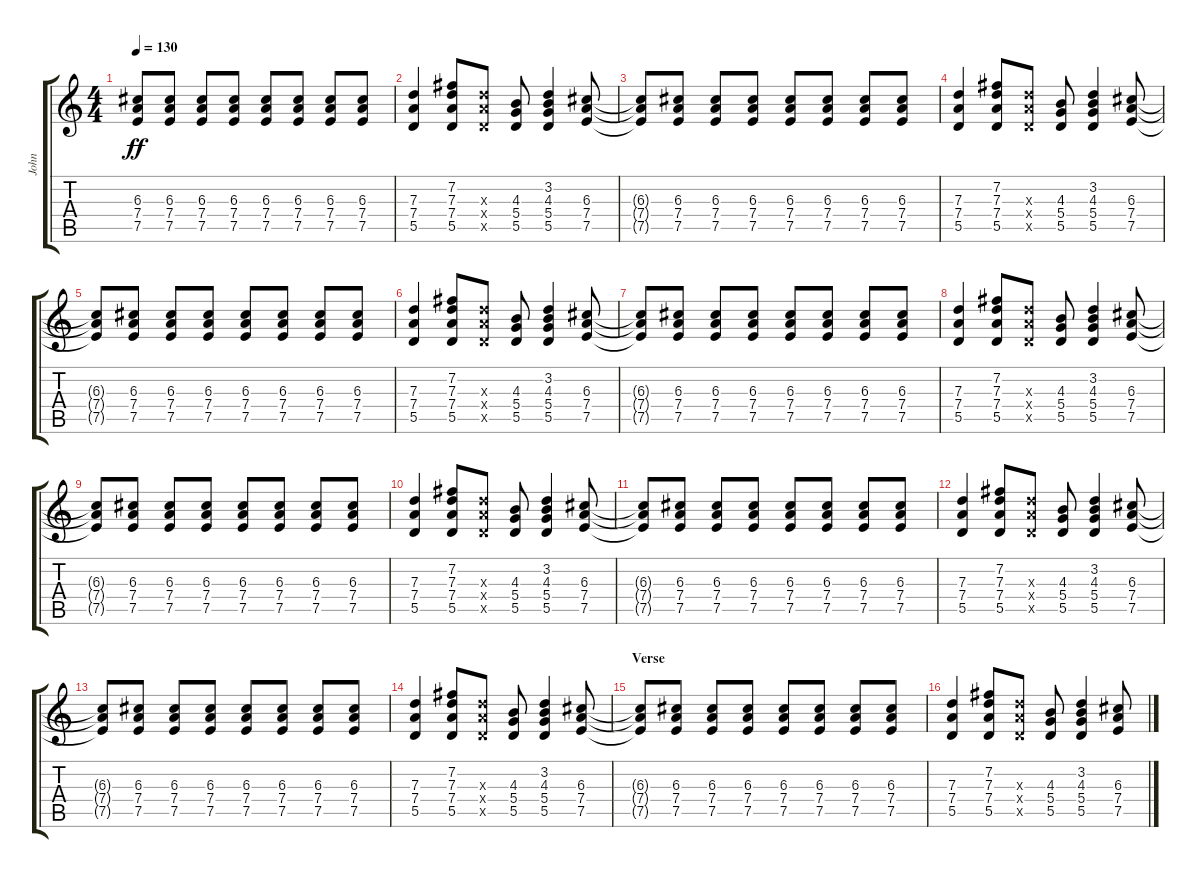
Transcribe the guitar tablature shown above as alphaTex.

\track ("John" "John") {instrument acousticguitarnylon}
\staff {score tabs}
\tuning (E4 B3 G3 D3 A2 E2) {hide}
\ts (4 4)
\tempo 130
\clef g2
\ks c
(6.3{t} 7.4{t} 7.5{t}).8{dy ff} (6.3 7.4 7.5).8 (6.3 7.4 7.5).8 (6.3 7.4 7.5).8 (6.3 7.4 7.5).8 (6.3 7.4 7.5).8 (6.3 7.4 7.5).8 (6.3 7.4 7.5).8 |
(7.3 7.4 5.5).4 (7.2 7.3 7.4 5.5).8 (7.3{x} 7.4{x} 5.5{x}).8 (4.3 5.4 5.5).8 (3.2 4.3 5.4 5.5).4 (6.3 7.4 7.5).8 |
(6.3{t} 7.4{t} 7.5{t}).8 (6.3 7.4 7.5).8 (6.3 7.4 7.5).8 (6.3 7.4 7.5).8 (6.3 7.4 7.5).8 (6.3 7.4 7.5).8 (6.3 7.4 7.5).8 (6.3 7.4 7.5).8 |
(7.3 7.4 5.5).4 (7.2 7.3 7.4 5.5).8 (7.3{x} 7.4{x} 5.5{x}).8 (4.3 5.4 5.5).8 (3.2 4.3 5.4 5.5).4 (6.3 7.4 7.5).8 |
(6.3{t} 7.4{t} 7.5{t}).8 (6.3 7.4 7.5).8 (6.3 7.4 7.5).8 (6.3 7.4 7.5).8 (6.3 7.4 7.5).8 (6.3 7.4 7.5).8 (6.3 7.4 7.5).8 (6.3 7.4 7.5).8 |
(7.3 7.4 5.5).4 (7.2 7.3 7.4 5.5).8 (7.3{x} 7.4{x} 5.5{x}).8 (4.3 5.4 5.5).8 (3.2 4.3 5.4 5.5).4 (6.3 7.4 7.5).8 |
(6.3{t} 7.4{t} 7.5{t}).8 (6.3 7.4 7.5).8 (6.3 7.4 7.5).8 (6.3 7.4 7.5).8 (6.3 7.4 7.5).8 (6.3 7.4 7.5).8 (6.3 7.4 7.5).8 (6.3 7.4 7.5).8 |
(7.3 7.4 5.5).4 (7.2 7.3 7.4 5.5).8 (7.3{x} 7.4{x} 5.5{x}).8 (4.3 5.4 5.5).8 (3.2 4.3 5.4 5.5).4 (6.3 7.4 7.5).8 |
(6.3{t} 7.4{t} 7.5{t}).8 (6.3 7.4 7.5).8 (6.3 7.4 7.5).8 (6.3 7.4 7.5).8 (6.3 7.4 7.5).8 (6.3 7.4 7.5).8 (6.3 7.4 7.5).8 (6.3 7.4 7.5).8 |
(7.3 7.4 5.5).4 (7.2 7.3 7.4 5.5).8 (7.3{x} 7.4{x} 5.5{x}).8 (4.3 5.4 5.5).8 (3.2 4.3 5.4 5.5).4 (6.3 7.4 7.5).8 |
(6.3{t} 7.4{t} 7.5{t}).8 (6.3 7.4 7.5).8 (6.3 7.4 7.5).8 (6.3 7.4 7.5).8 (6.3 7.4 7.5).8 (6.3 7.4 7.5).8 (6.3 7.4 7.5).8 (6.3 7.4 7.5).8 |
(7.3 7.4 5.5).4 (7.2 7.3 7.4 5.5).8 (7.3{x} 7.4{x} 5.5{x}).8 (4.3 5.4 5.5).8 (3.2 4.3 5.4 5.5).4 (6.3 7.4 7.5).8 |
(6.3{t} 7.4{t} 7.5{t}).8 (6.3 7.4 7.5).8 (6.3 7.4 7.5).8 (6.3 7.4 7.5).8 (6.3 7.4 7.5).8 (6.3 7.4 7.5).8 (6.3 7.4 7.5).8 (6.3 7.4 7.5).8 |
(7.3 7.4 5.5).4 (7.2 7.3 7.4 5.5).8 (7.3{x} 7.4{x} 5.5{x}).8 (4.3 5.4 5.5).8 (3.2 4.3 5.4 5.5).4 (6.3 7.4 7.5).8 |
\section ("" "Verse")
(6.3{t} 7.4{t} 7.5{t}).8 (6.3 7.4 7.5).8 (6.3 7.4 7.5).8 (6.3 7.4 7.5).8 (6.3 7.4 7.5).8 (6.3 7.4 7.5).8 (6.3 7.4 7.5).8 (6.3 7.4 7.5).8 |
(7.3 7.4 5.5).4 (7.2 7.3 7.4 5.5).8 (7.3{x} 7.4{x} 5.5{x}).8 (4.3 5.4 5.5).8 (3.2 4.3 5.4 5.5).4 (6.3 7.4 7.5).8
